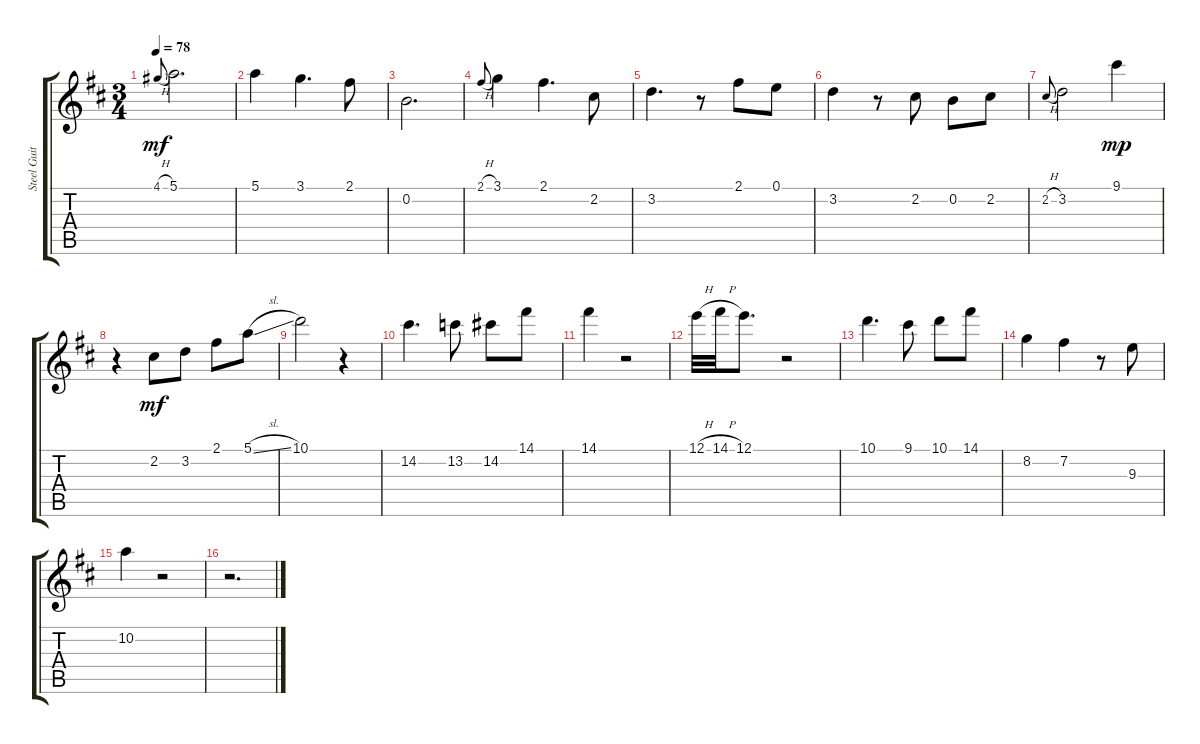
\track ("Steel Guitar" "Steel Guit") {instrument acousticguitarsteel}
\staff {score tabs}
\tuning (E4 B3 G3 D3 A2 E2) {hide}
\ts (3 4)
\tempo 78
\clef g2
\ks d
4.1{h}.8{gr onbeat dy mf} 5.1.2{d} |
5.1.4 3.1.4{d} 2.1.8 |
0.2.2{d} |
2.1{h}.8{gr onbeat} 3.1.4 2.1.4{d} 2.2.8 |
3.2.4{d} r.8 2.1.8 0.1.8 |
3.2.4 r.8 2.2.8 0.2.8 2.2.8 |
2.2{h}.8{gr onbeat} 3.2.2 9.1.4{dy mp} |
r.4 2.2.8{dy mf} 3.2.8 2.1.8 5.1{sl}.8 |
10.1.2 r.4 |
14.2.4{d} 13.2.8 14.2.8 14.1.8 |
14.1.4 r.2 |
12.1{h}.32 14.1{h}.32 12.1.8{d} r.2 |
10.1.4{d} 9.1.8 10.1.8 14.1.8 |
8.2.4 7.2.4 r.8 9.3.8 |
10.2.4 r.2 |
r.2{d}
